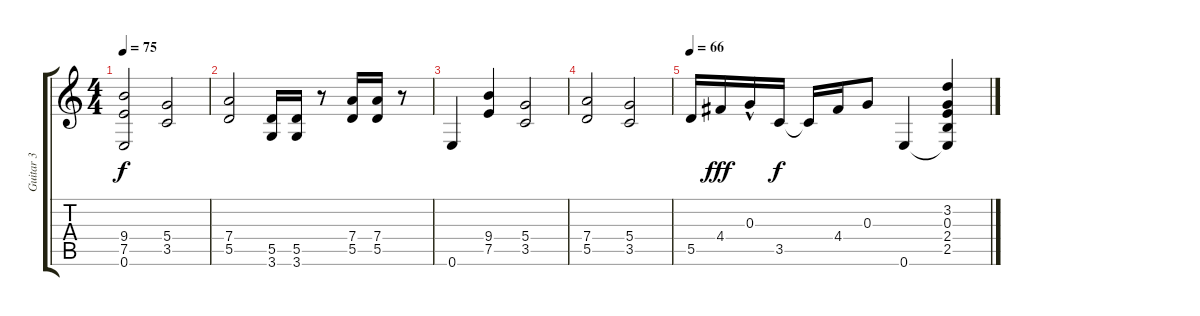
\track ("Guitar 3" "Guitar 3") {instrument distortionguitar}
\staff {score tabs}
\tuning (E4 B3 G3 D3 A2 E2) {hide}
\ts (4 4)
\tempo 75
\clef g2
\ks c
(9.4 7.5 0.6).2{dy f} (5.4 3.5).2 |
(7.4 5.5).2 (5.5 3.6).16 (5.5 3.6).16 r.8 (7.4 5.5).16 (7.4 5.5).16 r.8 |
0.6.4 (9.4 7.5).4 (5.4 3.5).2 |
(7.4 5.5).2 (5.4 3.5).2 |
\tempo 66
5.5.16{instrument acousticguitarsteel} 4.4.16{dy fff} 0.3{hac}.16 3.5.16{dy f} 3.5{t}.16 4.4.16 0.3.8 0.6.4 (3.2 0.3 2.4 2.5 0.6{t}).4
